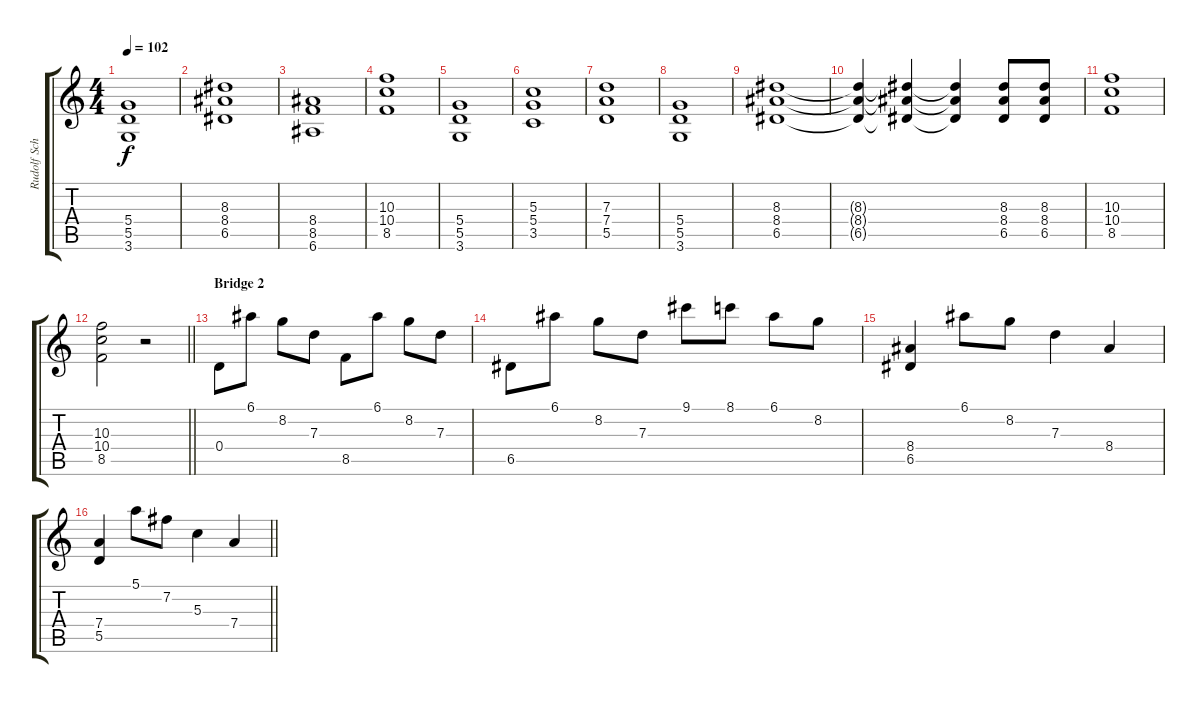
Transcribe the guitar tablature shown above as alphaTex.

\track ("Rudolf Schenker" "Rudolf Sch") {instrument electricguitarclean}
\staff {score tabs}
\tuning (E4 B3 G3 D3 A2 E2) {hide}
\ts (4 4)
\tempo 102
\clef g2
\ks c
(5.4 5.5 3.6).1{dy f instrument overdrivenguitar} |
(8.3 8.4 6.5).1 |
(8.4 8.5 6.6).1 |
(10.3 10.4 8.5).1 |
(5.4 5.5 3.6).1 |
(5.3 5.4 3.5).1 |
(7.3 7.4 5.5).1 |
(5.4 5.5 3.6).1 |
(8.3 8.4 6.5).1 |
(8.3{t} 8.4{t} 6.5{t}).4 (8.3{t} 8.4{t} 6.5{t}).4 (8.3{t} 8.4{t} 6.5{t}).4 (8.3 8.4 6.5).8 (8.3 8.4 6.5).8 |
(10.3 10.4 8.5).1 |
\barLineRight lightlight
(10.3 10.4 8.5).2 r.2 |
\section ("" "Bridge 2")
0.4.8{instrument electricguitarclean} 6.1.8 8.2.8 7.3.8 8.5.8 6.1.8 8.2.8 7.3.8 |
6.5.8 6.1.8 8.2.8 7.3.8 9.1.8 8.1.8 6.1.8 8.2.8 |
(8.4 6.5).4 6.1.8 8.2.8 7.3.4 8.4.4 |
\barLineRight lightlight
(7.4 5.5).4 5.1.8 7.2.8 5.3.4 7.4.4
